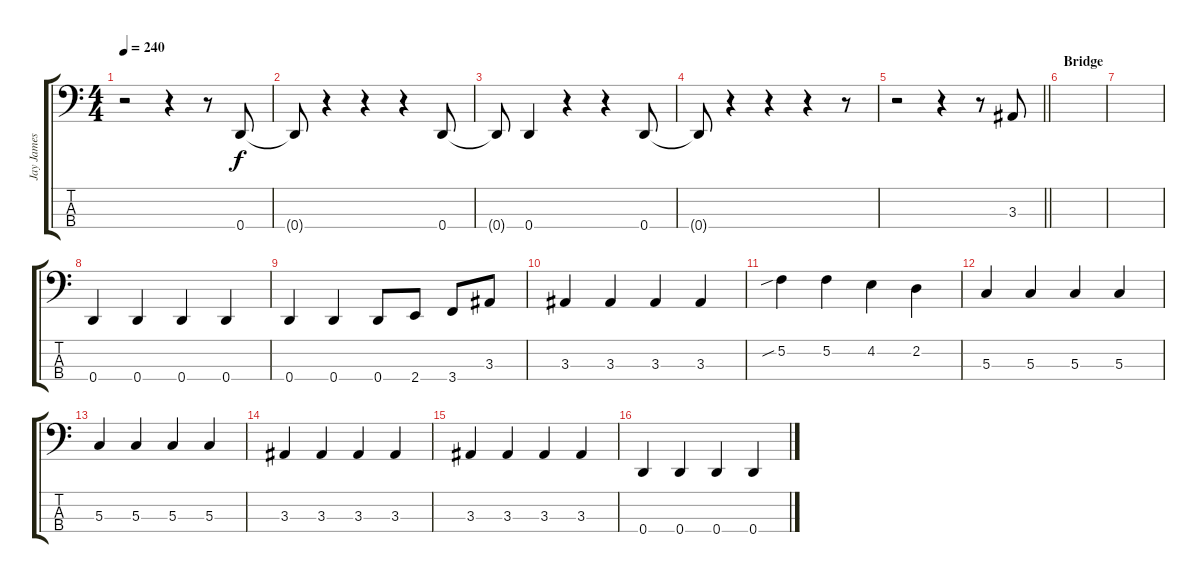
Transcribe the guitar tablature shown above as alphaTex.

\track ("Jay James" "Jay James") {instrument electricbasspick}
\staff {score tabs}
\tuning (F2 C2 G1 D1) {hide}
\ts (4 4)
\tempo 240
\clef f4
\ks c
r.2{dy f} r.4 r.8 0.4.8 |
0.4{t}.8 r.4 r.4 r.4 0.4.8 |
0.4{t}.8 0.4.4 r.4 r.4 0.4.8 |
0.4{t}.8 r.4 r.4 r.4 r.8 |
\barLineRight lightlight
r.2 r.4 r.8 3.3.8 |
\section ("" "Bridge")
|
|
0.4.4 0.4.4 0.4.4 0.4.4 |
0.4.4 0.4.4 0.4.8 2.4.8 3.4.8 3.3.8 |
3.3.4 3.3.4 3.3.4 3.3.4 |
5.2{sib}.4 5.2.4 4.2.4 2.2.4 |
5.3.4 5.3.4 5.3.4 5.3.4 |
5.3.4 5.3.4 5.3.4 5.3.4 |
3.3.4 3.3.4 3.3.4 3.3.4 |
3.3.4 3.3.4 3.3.4 3.3.4 |
0.4.4 0.4.4 0.4.4 0.4.4
